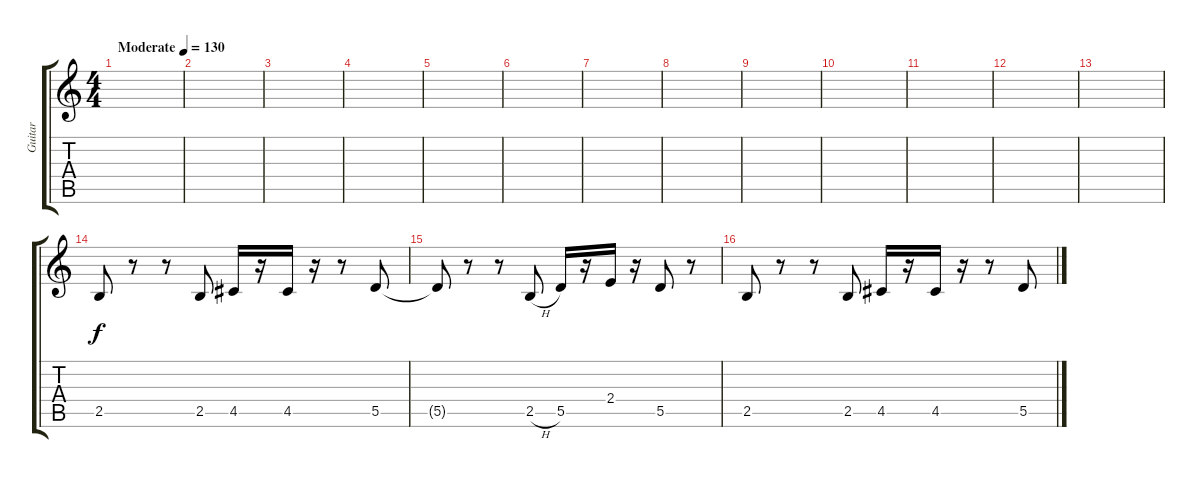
\track ("Guitar" "Guitar") {instrument acousticguitarsteel}
\staff {score tabs}
\tuning (E4 B3 G3 D3 A2 E2) {hide}
\ts (4 4)
\tempo (130 "Moderate")
\clef g2
\ks c
|
|
|
|
|
|
|
|
|
|
|
|
|
2.5.8 r.8 r.8 2.5.8 4.5.16 r.16 4.5.16 r.16 r.8 5.5.8 |
5.5{t}.8 r.8 r.8 2.5{h}.8 5.5.16 r.16 2.4.16 r.16 5.5.8 r.8 |
2.5.8 r.8 r.8 2.5.8 4.5.16 r.16 4.5.16 r.16 r.8 5.5.8
